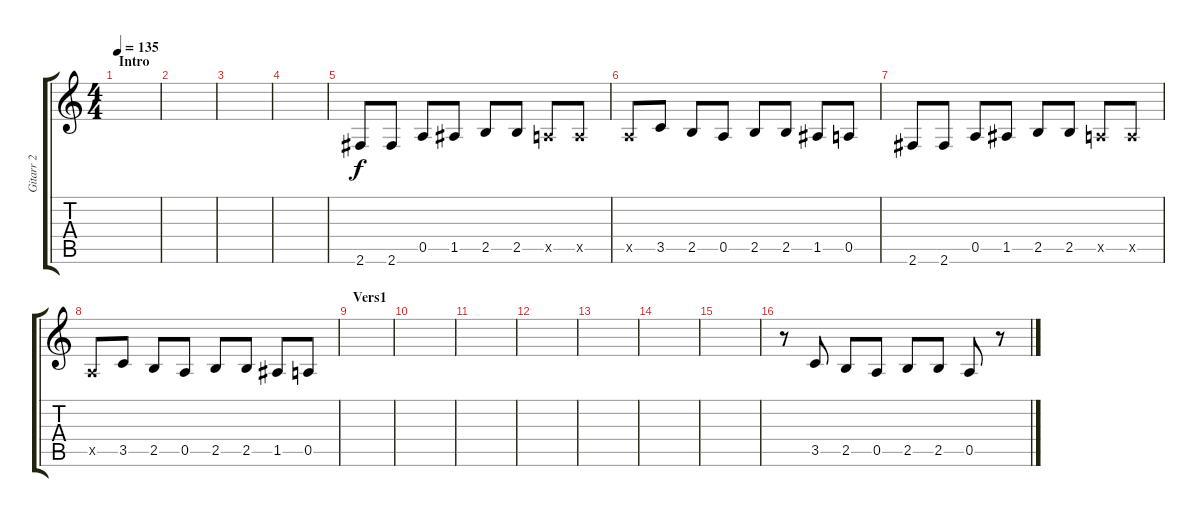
\track ("Gitarr 2" "Gitarr 2") {instrument distortionguitar}
\staff {score tabs}
\tuning (E4 B3 G3 D3 A2 E2) {hide}
\ts (4 4)
\section ("" "Intro")
\tempo 135
\clef g2
\ks c
|
|
|
|
2.6.8 2.6.8 0.5.8 1.5.8 2.5.8 2.5.8 0.5{x}.8 0.5{x}.8 |
0.5{x}.8 3.5.8 2.5.8 0.5.8 2.5.8 2.5.8 1.5.8 0.5.8 |
2.6.8 2.6.8 0.5.8 1.5.8 2.5.8 2.5.8 0.5{x}.8 0.5{x}.8 |
0.5{x}.8 3.5.8 2.5.8 0.5.8 2.5.8 2.5.8 1.5.8 0.5.8 |
\section ("" "Vers1")
|
|
|
|
|
|
|
r.8 3.5.8 2.5.8 0.5.8 2.5.8 2.5.8 0.5.8 r.8
